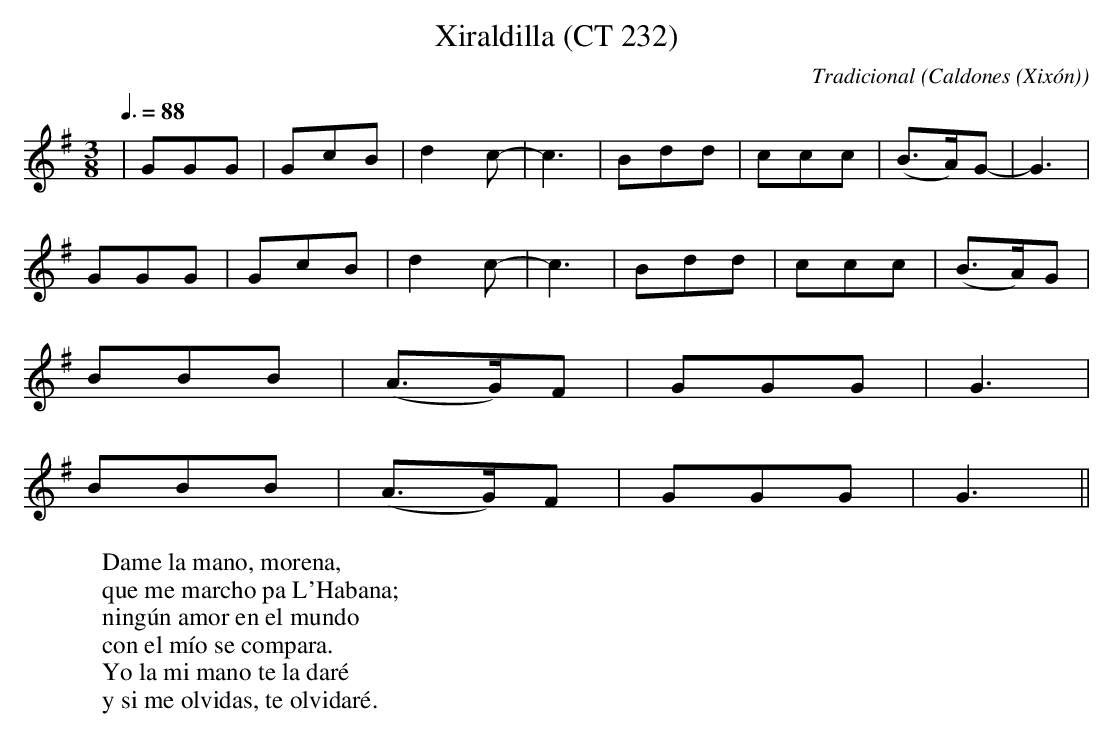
X:1
T:Xiraldilla (CT 232)
C:Tradicional
O:Caldones (Xixón)
M:3/8
L:1/8
Q:3/8=88
W:Dame la mano, morena,
W:que me marcho pa L'Habana;
W:ningún amor en el mundo
W:con el mío se compara.
W:Yo la mi mano te la daré
W:y si me olvidas, te olvidaré.
K:G
|GGG|GcB|d2 c-|c3|Bdd|ccc|(B>A)G-|G3|
GGG|GcB|d2 c-|c3|Bdd|ccc|(B>A)G|
BBB|(A>G)F|GGG|G3|
BBB|(A>G)F|GGG|G3||
